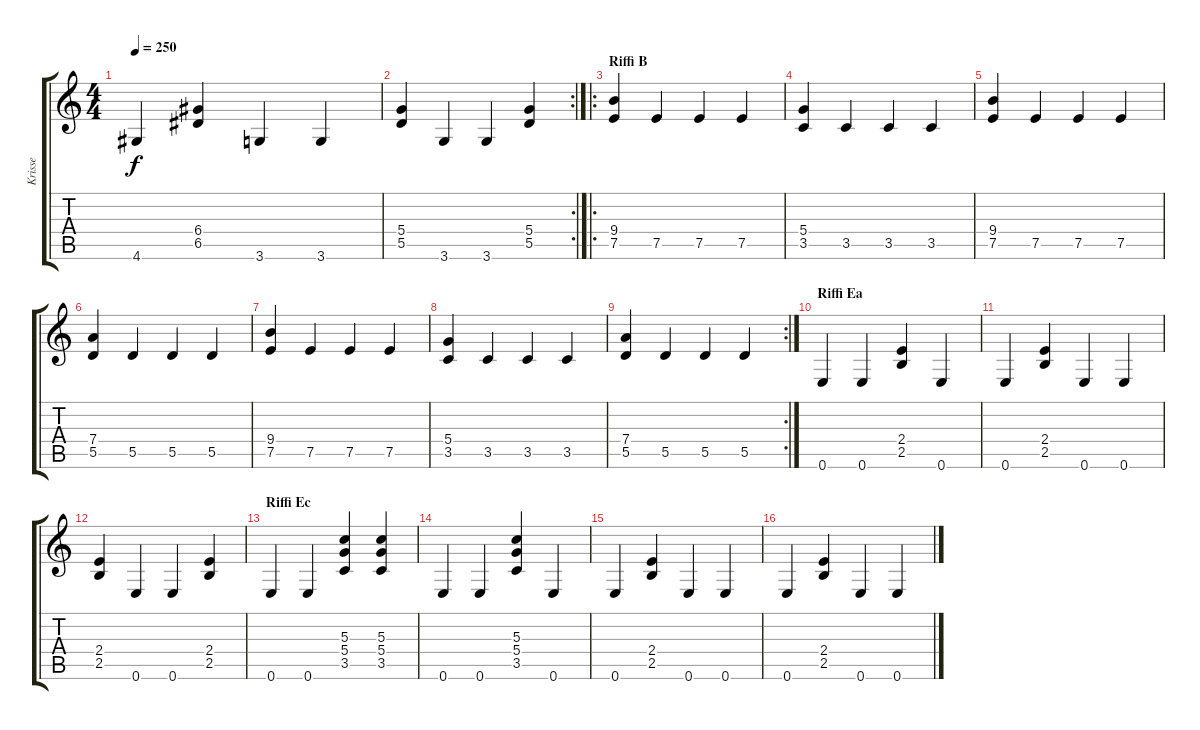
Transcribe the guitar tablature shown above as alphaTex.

\track ("Krisse" "Krisse") {instrument distortionguitar}
\staff {score tabs}
\tuning (E4 B3 G3 D3 A2 E2) {hide}
\ts (4 4)
\tempo 250
\clef g2
\ks c
4.6.4{dy f} (6.4 6.5).4 3.6.4 3.6.4 |
\rc 2
(5.4 5.5).4 3.6.4 3.6.4 (5.4 5.5).4 |
\ro
\section ("" "Riffi B")
(9.4 7.5).4 7.5.4 7.5.4 7.5.4 |
(5.4 3.5).4 3.5.4 3.5.4 3.5.4 |
(9.4 7.5).4 7.5.4 7.5.4 7.5.4 |
(7.4 5.5).4 5.5.4 5.5.4 5.5.4 |
(9.4 7.5).4 7.5.4 7.5.4 7.5.4 |
(5.4 3.5).4 3.5.4 3.5.4 3.5.4 |
\rc 2
(7.4 5.5).4 5.5.4 5.5.4 5.5.4 |
\section ("" "Riffi Ea")
0.6.4 0.6.4 (2.4 2.5).4 0.6.4 |
0.6.4 (2.4 2.5).4 0.6.4 0.6.4 |
(2.4 2.5).4 0.6.4 0.6.4 (2.4 2.5).4 |
\section ("" "Riffi Ec")
0.6.4 0.6.4 (5.3 5.4 3.5).4 (5.3 5.4 3.5).4 |
0.6.4 0.6.4 (5.3 5.4 3.5).4 0.6.4 |
0.6.4 (2.4 2.5).4 0.6.4 0.6.4 |
0.6.4 (2.4 2.5).4 0.6.4 0.6.4
